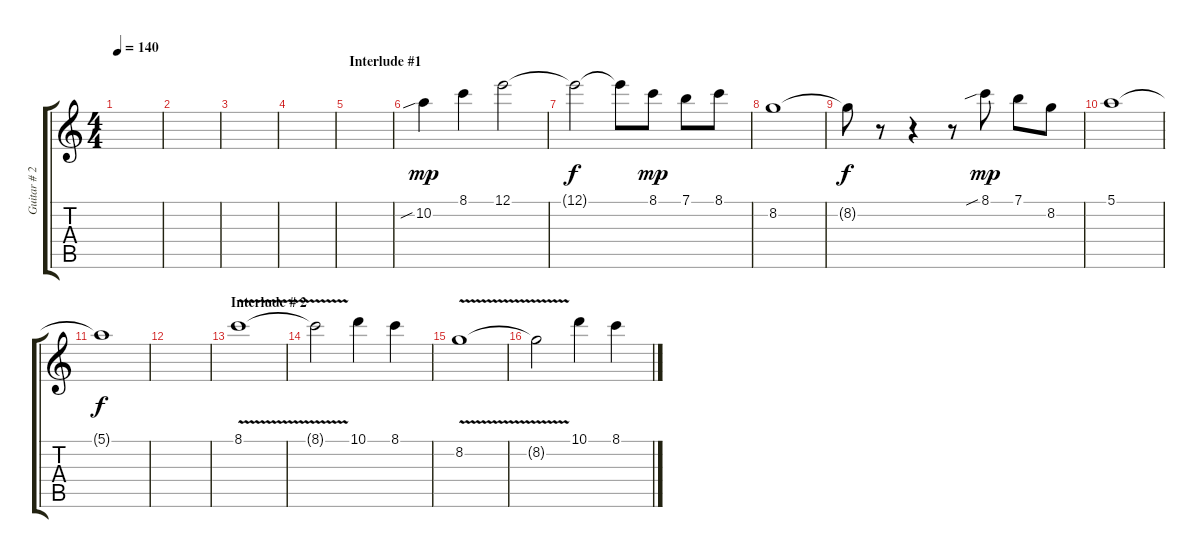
\track ("Guitar # 2 - Lead Guitar" "Guitar # 2") {instrument distortionguitar}
\staff {score tabs}
\tuning (E4 B3 G3 D3 A2 E2) {hide}
\ts (4 4)
\tempo 140
\clef g2
\ks c
|
|
|
|
\section ("" "Interlude #1")
|
10.2{sib}.4{dy mp volume 15} 8.1.4 12.1.2 |
12.1{t}.2{dy f} 12.1{t}.8 8.1.8{dy mp} 7.1.8 8.1.8 |
8.2.1 |
8.2{t}.8{dy f} r.8 r.4 r.8 8.1{sib}.8{dy mp} 7.1.8 8.2.8 |
5.1.1 |
5.1{t}.1{dy f} |
|
\section ("" "Interlude # 2")
8.1{v}.1 |
8.1{t}.2 10.1.4 8.1.4 |
8.2{v}.1 |
8.2{t}.2 10.1.4 8.1.4
